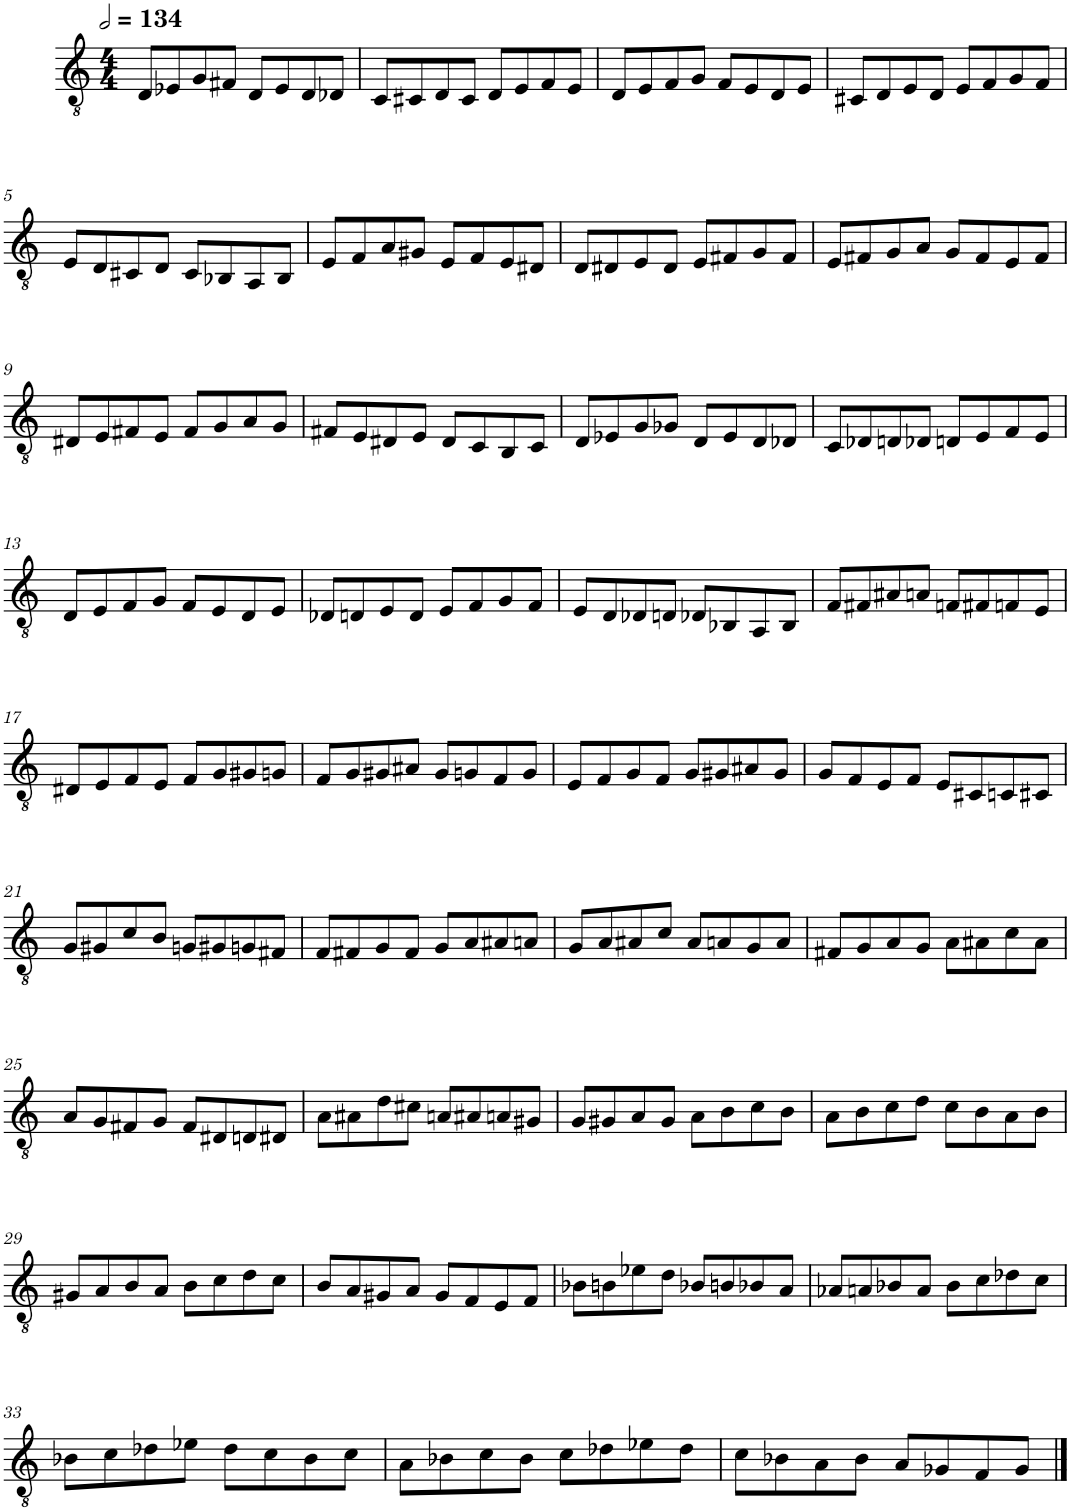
**kern
*part1
*staff1
*I"Guitarra Elétrica
*I'Guit. El.
*clefGv2
*k[]
*M4/4
*MM268
=1
8D/L
8E-X/
8G/
8F#X/J
8D/L
8E-/
8D/
8D-X/J
=2
8C/L
8C#X/
8D/
8C#/J
8D/L
8E/
8F/
8E/J
=3
8D/L
8E/
8F/
8G/J
8F/L
8E/
8D/
8E/J
=4
8C#X/L
8D/
8E/
8D/J
8E/L
8F/
8G/
8F/J
!!LO:LB:g=z
=5
8E/L
8D/
8C#X/
8D/J
8C#/L
8BB-X/
8AA/
8BB-/J
=6
8E/L
8F/
8A/
8G#X/J
8E/L
8F/
8E/
8D#X/J
=7
8D/L
8D#X/
8E/
8D#/J
8E/L
8F#X/
8G/
8F#/J
=8
8E/L
8F#X/
8G/
8A/J
8G/L
8F#/
8E/
8F#/J
!!LO:LB:g=z
=9
8D#X/L
8E/
8F#X/
8E/J
8F#/L
8G/
8A/
8G/J
=10
8F#X/L
8E/
8D#X/
8E/J
8D#/L
8C/
8BB/
8C/J
=11
8D/L
8E-X/
8G/
8G-X/J
8D/L
8E-/
8D/
8D-X/J
=12
8C/L
8D-X/
8Dn/
8D-X/J
8Dn/L
8E/
8F/
8E/J
!!LO:LB:g=z
=13
8D/L
8E/
8F/
8G/J
8F/L
8E/
8D/
8E/J
=14
8D-X/L
8Dn/
8E/
8D/J
8E/L
8F/
8G/
8F/J
=15
8E/L
8D/
8D-X/
8Dn/J
8D-X/L
8BB-X/
8AA/
8BB-/J
=16
8F/L
8F#X/
8A#X/
8An/J
8Fn/L
8F#X/
8Fn/
8E/J
!!LO:LB:g=z
=17
8D#X/L
8E/
8F/
8E/J
8F/L
8G/
8G#X/
8Gn/J
=18
8F/L
8G/
8G#X/
8A#X/J
8G#/L
8Gn/
8F/
8G/J
=19
8E/L
8F/
8G/
8F/J
8G/L
8G#X/
8A#X/
8G#/J
=20
8G/L
8F/
8E/
8F/J
8E/L
8C#X/
8Cn/
8C#X/J
!!LO:LB:g=z
=21
8G/L
8G#X/
8c/
8B/J
8Gn/L
8G#X/
8Gn/
8F#X/J
=22
8F/L
8F#X/
8G/
8F#/J
8G/L
8A/
8A#X/
8An/J
=23
8G/L
8A/
8A#X/
8c/J
8A#/L
8An/
8G/
8A/J
=24
8F#X/L
8G/
8A/
8G/J
8A\L
8A#X\
8c\
8A#\J
!!LO:LB:g=z
=25
8A/L
8G/
8F#X/
8G/J
8F#/L
8D#X/
8Dn/
8D#X/J
=26
8A\L
8A#X\
8d\
8c#X\J
8An/L
8A#X/
8An/
8G#X/J
=27
8G/L
8G#X/
8A/
8G#/J
8A\L
8B\
8c\
8B\J
=28
8A\L
8B\
8c\
8d\J
8c\L
8B\
8A\
8B\J
!!LO:LB:g=z
=29
8G#X/L
8A/
8B/
8A/J
8B\L
8c\
8d\
8c\J
=30
8B/L
8A/
8G#X/
8A/J
8G#/L
8F/
8E/
8F/J
=31
8B-X\L
8Bn\
8e-X\
8d\J
8B-X/L
8Bn/
8B-X/
8A/J
=32
8A-X/L
8An/
8B-X/
8A/J
8B-\L
8c\
8d-X\
8c\J
!!LO:LB:g=z
=33
8B-X\L
8c\
8d-X\
8e-X\J
8d-\L
8c\
8B-\
8c\J
=34
8A\L
8B-X\
8c\
8B-\J
8c\L
8d-X\
8e-X\
8d-\J
=35
8c\L
8B-X\
8A\
8B-\J
8A/L
8G-X/
8F/
8G-/J
==
*-
